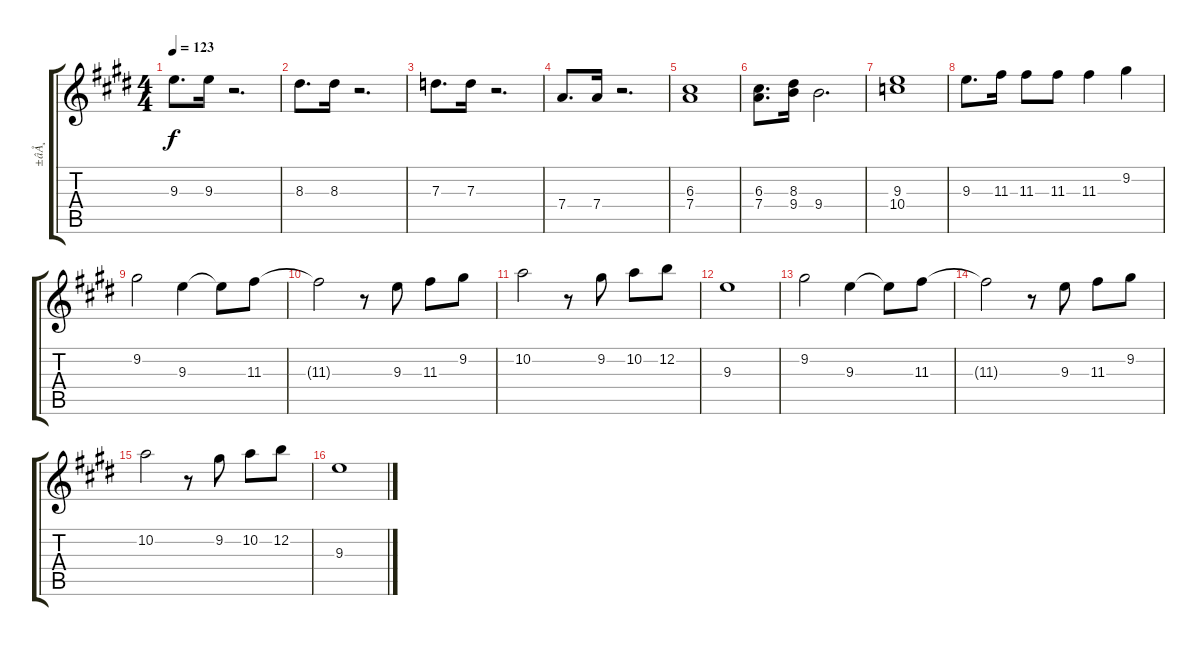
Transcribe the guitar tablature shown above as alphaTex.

\track ("±âÅ¸" "±âÅ¸") {instrument overdrivenguitar}
\staff {score tabs}
\tuning (E4 B3 G3 D3 A2 E2) {hide}
\ts (4 4)
\tempo 123
\clef g2
\ks e
9.3.8{d dy f} 9.3.16 r.2{d} |
8.3.8{d} 8.3.16 r.2{d} |
7.3.8{d} 7.3.16 r.2{d} |
7.4.8{d} 7.4.16 r.2{d} |
(6.3 7.4).1 |
(6.3 7.4).8{d} (8.3 9.4).16 9.4.2{d} |
(9.3 10.4).1 |
9.3.8{d} 11.3.16 11.3.8 11.3.8 11.3.4 9.2.4 |
9.2.2 9.3.4 9.3{t}.8 11.3.8 |
11.3{t}.2 r.8 9.3.8 11.3.8 9.2.8 |
10.2.2 r.8 9.2.8 10.2.8 12.2.8 |
9.3.1 |
9.2.2 9.3.4 9.3{t}.8 11.3.8 |
11.3{t}.2 r.8 9.3.8 11.3.8 9.2.8 |
10.2.2 r.8 9.2.8 10.2.8 12.2.8 |
9.3.1
